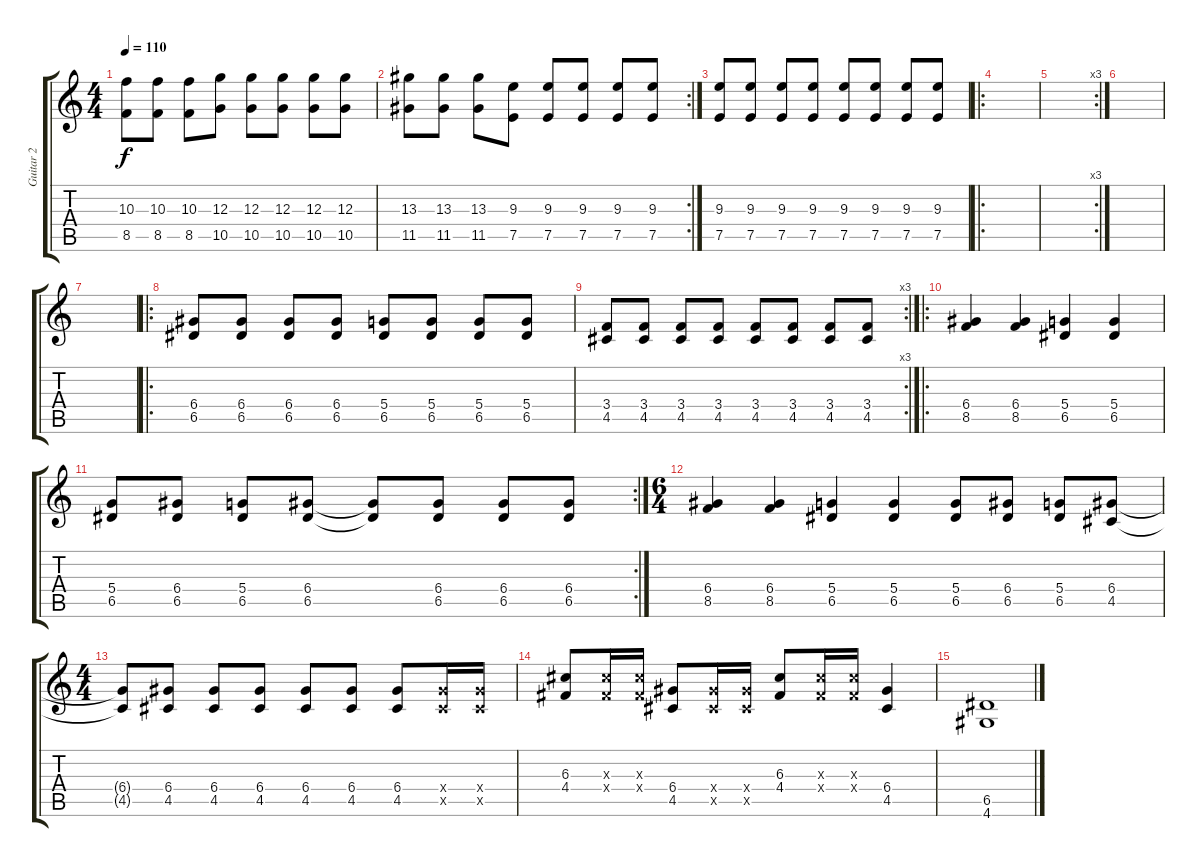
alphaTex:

\track ("Guitar 2" "Guitar 2") {instrument overdrivenguitar}
\staff {score tabs}
\tuning (E4 B3 G3 D3 A2 E2) {hide}
\ts (4 4)
\tempo 110
\clef g2
\ks c
(10.3 8.5).8{dy f} (10.3 8.5).8 (10.3 8.5).8 (12.3 10.5).8 (12.3 10.5).8 (12.3 10.5).8 (12.3 10.5).8 (12.3 10.5).8 |
\rc 2
(13.3 11.5).8 (13.3 11.5).8 (13.3 11.5).8 (9.3 7.5).8 (9.3 7.5).8 (9.3 7.5).8 (9.3 7.5).8 (9.3 7.5).8 |
(9.3 7.5).8 (9.3 7.5).8 (9.3 7.5).8 (9.3 7.5).8 (9.3 7.5).8 (9.3 7.5).8 (9.3 7.5).8 (9.3 7.5).8 |
\ro
|
\rc 3
|
|
|
\ro
(6.4 6.5).8 (6.4 6.5).8 (6.4 6.5).8 (6.4 6.5).8 (5.4 6.5).8 (5.4 6.5).8 (5.4 6.5).8 (5.4 6.5).8 |
\rc 3
(3.4 4.5).8 (3.4 4.5).8 (3.4 4.5).8 (3.4 4.5).8 (3.4 4.5).8 (3.4 4.5).8 (3.4 4.5).8 (3.4 4.5).8 |
\ro
(6.4 8.5).4 (6.4 8.5).4 (5.4 6.5).4 (5.4 6.5).4 |
\rc 2
(5.4 6.5).8 (6.4 6.5).8 (5.4 6.5).8 (6.4 6.5).8 (6.4{t} 6.5{t}).8 (6.4 6.5).8 (6.4 6.5).8 (6.4 6.5).8 |
\ts (6 4)
(6.4 8.5).4 (6.4 8.5).4 (5.4 6.5).4 (5.4 6.5).4 (5.4 6.5).8 (6.4 6.5).8 (5.4 6.5).8 (6.4 4.5).8 |
\ts (4 4)
(6.4{t} 4.5{t}).8 (6.4 4.5).8 (6.4 4.5).8 (6.4 4.5).8 (6.4 4.5).8 (6.4 4.5).8 (6.4 4.5).8 (6.4{x} 4.5{x}).16 (6.4{x} 4.5{x}).16 |
(6.3 4.4).8 (6.3{x} 4.4{x}).16 (6.3{x} 4.4{x}).16 (6.4 4.5).8 (6.4{x} 4.5{x}).16 (6.4{x} 4.5{x}).16 (6.3 4.4).8 (6.3{x} 4.4{x}).16 (6.3{x} 4.4{x}).16 (6.4 4.5).4 |
(6.5 4.6).1
